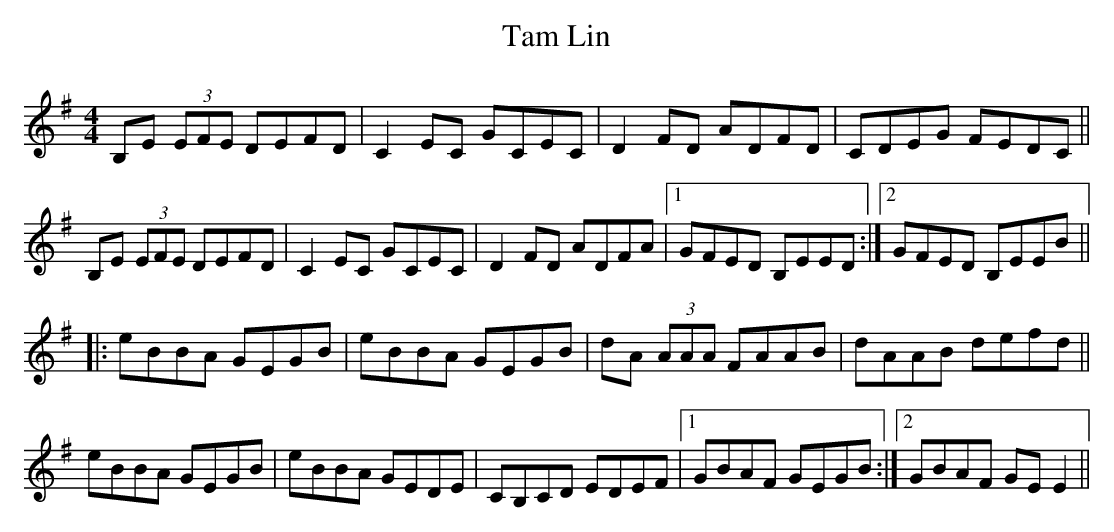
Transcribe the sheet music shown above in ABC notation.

X:1
T:Tam Lin
M:4/4
L:1/8
K:Em
B,E (3EFE DEFD|C2EC GCEC|D2FD ADFD|CDEG FEDC||
B,E (3EFE DEFD|C2EC GCEC|D2FD ADFA|1GFED B,EED:|2GFED B,EEB||
|:eBBA GEGB|eBBA GEGB|dA (3AAA FAAB|dAAB defd||
eBBA GEGB|eBBA GEDE|CB,CD EDEF|1GBAF GEGB:|2GBAF GEE2||
